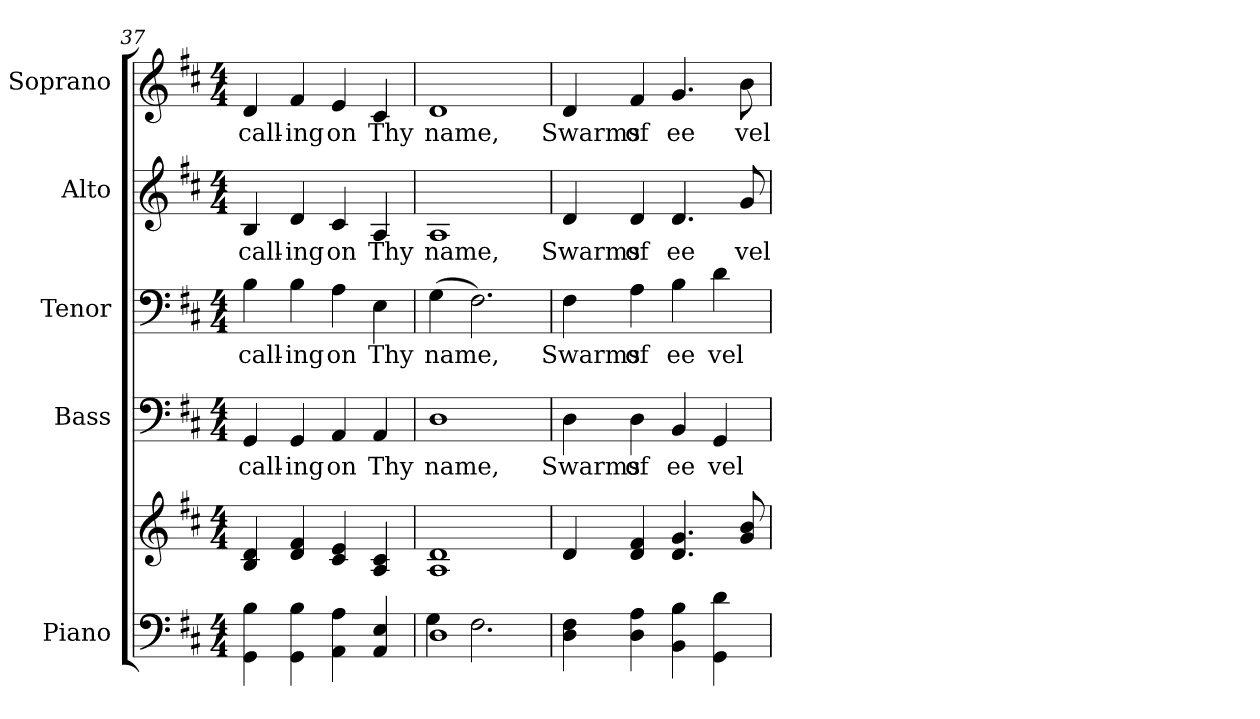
**kern	**kern	**kern	**text	**kern	**text	**kern	**text	**kern	**text
*part5	*part5	*part4	*part4	*part3	*part3	*part2	*part2	*part1	*part1
*staff6	*staff5	*staff4	*staff4	*staff3	*staff3	*staff2	*staff2	*staff1	*staff1
*I"Piano	*	*I"Bass	*	*I"Tenor	*	*I"Alto	*	*I"Soprano	*
*I'Pno.	*	*I'B.	*	*I'T.	*	*I'A.	*	*I'S.	*
!!LO:PB:g=z
*clefF4	*clefG2	*clefF4	*	*clefF4	*	*clefG2	*	*clefG2	*
*k[f#c#]	*k[f#c#]	*k[f#c#]	*	*k[f#c#]	*	*k[f#c#]	*	*k[f#c#]	*
*D:	*D:	*D:	*	*D:	*	*D:	*	*D:	*
*M4/4	*M4/4	*M4/4	*	*M4/4	*	*M4/4	*	*M4/4	*
=37	=37	=37	=37	=37	=37	=37	=37	=37	=37
!	!	!	!LO:LY:b:color=#000000	!	!	!	!	!	!
!	!	!	!	!	!LO:LY:b:color=#000000	!	!	!	!
!	!	!	!	!	!	!	!LO:LY:b:color=#000000	!	!
!	!	!	!	!	!	!	!	!	!LO:LY:b:color=#000000
4GGi\ 4Bi	4Bi/ 4di	4GGi/	call-	4Bi\	call-	4Bi/	call-	4di/	call-
!	!	!	!LO:LY:b:color=#000000	!	!	!	!	!	!
!	!	!	!	!	!LO:LY:b:color=#000000	!	!	!	!
!	!	!	!	!	!	!	!LO:LY:b:color=#000000	!	!
!	!	!	!	!	!	!	!	!	!LO:LY:b:color=#000000
4GGi\ 4Bi	4di/ 4f#i	4GGi/	-ing	4Bi\	-ing	4di/	-ing	4f#i/	-ing
!	!	!	!LO:LY:b:color=#000000	!	!	!	!	!	!
!	!	!	!	!	!LO:LY:b:color=#000000	!	!	!	!
!	!	!	!	!	!	!	!LO:LY:b:color=#000000	!	!
!	!	!	!	!	!	!	!	!	!LO:LY:b:color=#000000
4AAi\ 4Ai	4c#i/ 4ei	4AAi/	on	4Ai\	on	4c#i/	on	4ei/	on
!	!	!	!LO:LY:b:color=#000000	!	!	!	!	!	!
!	!	!	!	!	!LO:LY:b:color=#000000	!	!	!	!
!	!	!	!	!	!	!	!LO:LY:b:color=#000000	!	!
!	!	!	!	!	!	!	!	!	!LO:LY:b:color=#000000
4AAi/ 4Ei	4Ai/ 4c#i	4AAi/	Thy	4Ei\	Thy	4Ai/	Thy	4c#i/	Thy
=38	=38	=38	=38	=38	=38	=38	=38	=38	=38
*^	*	*	*	*	*	*	*	*	*
!	!	!	!	!LO:LY:b:color=#000000	!	!	!	!	!	!
!	!	!	!	!	!	!LO:LY:b:color=#000000	!	!	!	!
!	!	!	!	!	!	!	!	!LO:LY:b:color=#000000	!	!
!	!	!	!	!	!	!	!	!	!	!LO:LY:b:color=#000000
1Di	4Gi\	1Ai 1di	1Di	name,	(4Gi\	name,	1Ai	name,	1di	name,
.	2.F#i\	.	.	.	2.F#i\)	.	.	.	.	.
*v	*v	*	*	*	*	*	*	*	*	*
!!LO:PB:g=z
=39	=39	=39	=39	=39	=39	=39	=39	=39	=39
*^	*	*	*	*	*	*	*	*	*
!	!	!	!	!LO:LY:b:color=#000000	!	!	!	!	!	!
*v	*v	*	*	*	*	*	*	*	*	*
*^	*	*	*	*	*	*	*	*	*
!	!	!	!	!	!	!LO:LY:b:color=#000000	!	!	!	!
*v	*v	*	*	*	*	*	*	*	*	*
*^	*	*	*	*	*	*	*	*	*
!	!	!	!	!	!	!	!	!LO:LY:b:color=#000000	!	!
*v	*v	*	*	*	*	*	*	*	*	*
*^	*	*	*	*	*	*	*	*	*
!	!	!	!	!	!	!	!	!	!	!LO:LY:b:color=#000000
*v	*v	*	*	*	*	*	*	*	*	*
4Di\ 4F#i	4di/	4Di\	Swarms	4F#i\	Swarms	4di/	Swarms	4di/	Swarms
!	!	!	!LO:LY:b:color=#000000	!	!	!	!	!	!
!	!	!	!	!	!LO:LY:b:color=#000000	!	!	!	!
!	!	!	!	!	!	!	!LO:LY:b:color=#000000	!	!
!	!	!	!	!	!	!	!	!	!LO:LY:b:color=#000000
4Di\ 4Ai	4di/ 4f#i	4Di\	of	4Ai\	of	4di/	of	4f#i/	of
!	!	!	!LO:LY:b:color=#000000	!	!	!	!	!	!
!	!	!	!	!	!LO:LY:b:color=#000000	!	!	!	!
!	!	!	!	!	!	!	!LO:LY:b:color=#000000	!	!
!	!	!	!	!	!	!	!	!	!LO:LY:b:color=#000000
4BBi\ 4Bi	4.di/ 4.gi	4BBi/	ee	4Bi\	ee	4.di/	ee	4.gi/	ee
!	!	!	!LO:LY:b:color=#000000	!	!	!	!	!	!
!	!	!	!	!	!LO:LY:b:color=#000000	!	!	!	!
4GGi\ 4di	.	4GGi/	vel	4di\	vel	.	.	.	.
!	!	!	!	!	!	!	!LO:LY:b:color=#000000	!	!
!	!	!	!	!	!	!	!	!	!LO:LY:b:color=#000000
.	8gi/ 8bi	.	.	.	.	8gi/	vel	8bi\	vel
=	=	=	=	=	=	=	=	=	=
*-	*-	*-	*-	*-	*-	*-	*-	*-	*-
